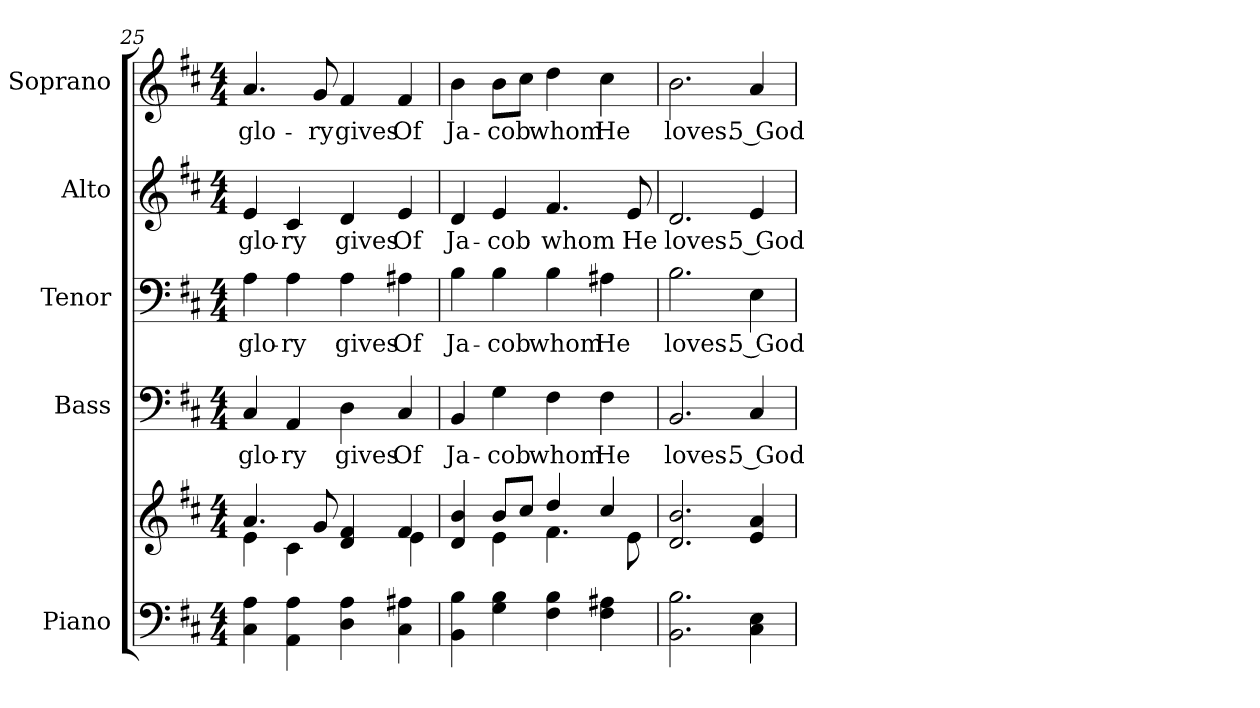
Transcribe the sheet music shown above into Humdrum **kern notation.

**kern	**kern	**kern	**text	**kern	**text	**kern	**text	**kern	**text
*part5	*part5	*part4	*part4	*part3	*part3	*part2	*part2	*part1	*part1
*staff6	*staff5	*staff4	*staff4	*staff3	*staff3	*staff2	*staff2	*staff1	*staff1
*I"Piano	*	*I"Bass	*	*I"Tenor	*	*I"Alto	*	*I"Soprano	*
*I'Pno.	*	*I'B.	*	*I'T.	*	*I'A.	*	*I'S.	*
!!LO:PB:g=z
*clefF4	*clefG2	*clefF4	*	*clefF4	*	*clefG2	*	*clefG2	*
*k[f#c#]	*k[f#c#]	*k[f#c#]	*	*k[f#c#]	*	*k[f#c#]	*	*k[f#c#]	*
*D:	*D:	*D:	*	*D:	*	*D:	*	*D:	*
*M4/4	*M4/4	*M4/4	*	*M4/4	*	*M4/4	*	*M4/4	*
=25	=25	=25	=25	=25	=25	=25	=25	=25	=25
*	*^	*	*	*	*	*	*	*	*
!	!	!	!	!LO:LY:b:color=#000000	!	!	!	!	!	!
!	!	!	!	!	!	!LO:LY:b:color=#000000	!	!	!	!
!	!	!	!	!	!	!	!	!LO:LY:b:color=#000000	!	!
!	!	!	!	!	!	!	!	!	!	!LO:LY:b:color=#000000
4C#i\ 4Ai	4.ai/	4ei\	4C#i/	glo-	4Ai\	glo-	4ei/	glo-	4.ai/	glo-
!	!	!	!	!LO:LY:b:color=#000000	!	!	!	!	!	!
!	!	!	!	!	!	!LO:LY:b:color=#000000	!	!	!	!
!	!	!	!	!	!	!	!	!LO:LY:b:color=#000000	!	!
4AAi\ 4Ai	.	4c#i\	4AAi/	-ry	4Ai\	-ry	4c#i/	-ry	.	.
!	!	!	!	!	!	!	!	!	!	!LO:LY:b:color=#000000
.	8gi/	.	.	.	.	.	.	.	8gi/	-ry
!	!	!	!	!LO:LY:b:color=#000000	!	!	!	!	!	!
!	!	!	!	!	!	!LO:LY:b:color=#000000	!	!	!	!
!	!	!	!	!	!	!	!	!LO:LY:b:color=#000000	!	!
!	!	!	!	!	!	!	!	!	!	!LO:LY:b:color=#000000
4Di\ 4Ai	4di/ 4f#i	4ryy	4Di\	gives	4Ai\	gives	4di/	gives	4f#i/	gives
!	!	!	!	!LO:LY:b:color=#000000	!	!	!	!	!	!
!	!	!	!	!	!	!LO:LY:b:color=#000000	!	!	!	!
!	!	!	!	!	!	!	!	!LO:LY:b:color=#000000	!	!
!	!	!	!	!	!	!	!	!	!	!LO:LY:b:color=#000000
4C#i\ 4A#Xi	4f#i/	4ei\	4C#i/	Of	4A#Xi\	Of	4ei/	Of	4f#i/	Of
=26	=26	=26	=26	=26	=26	=26	=26	=26	=26	=26
!	!	!	!	!LO:LY:b:color=#000000	!	!	!	!	!	!
!	!	!	!	!	!	!LO:LY:b:color=#000000	!	!	!	!
!	!	!	!	!	!	!	!	!LO:LY:b:color=#000000	!	!
!	!	!	!	!	!	!	!	!	!	!LO:LY:b:color=#000000
4BBi\ 4Bi	4di/ 4bi	4ryy	4BBi/	Ja-	4Bi\	Ja-	4di/	Ja-	4bi\	Ja-
!	!	!	!	!LO:LY:b:color=#000000	!	!	!	!	!	!
!	!	!	!	!	!	!LO:LY:b:color=#000000	!	!	!	!
!	!	!	!	!	!	!	!	!LO:LY:b:color=#000000	!	!
!	!	!	!	!	!	!	!	!	!	!LO:LY:b:color=#000000
4Gi\ 4Bi	8bi/L	4ei\	4Gi\	-cob	4Bi\	-cob	4ei/	-cob	8bi\L	-cob
.	8cc#i/J	.	.	.	.	.	.	.	8cc#i\J	.
!	!	!	!	!LO:LY:b:color=#000000	!	!	!	!	!	!
!	!	!	!	!	!	!LO:LY:b:color=#000000	!	!	!	!
!	!	!	!	!	!	!	!	!LO:LY:b:color=#000000	!	!
!	!	!	!	!	!	!	!	!	!	!LO:LY:b:color=#000000
4F#i\ 4Bi	4ddi/	4.f#i\	4F#i\	whom	4Bi\	whom	4.f#i/	whom	4ddi\	whom
!	!	!	!	!LO:LY:b:color=#000000	!	!	!	!	!	!
!	!	!	!	!	!	!LO:LY:b:color=#000000	!	!	!	!
!	!	!	!	!	!	!	!	!	!	!LO:LY:b:color=#000000
4F#i\ 4A#Xi	4cc#i/	.	4F#i\	He	4A#Xi\	He	.	.	4cc#i\	He
!	!	!	!	!	!	!	!	!LO:LY:b:color=#000000	!	!
.	.	8ei\	.	.	.	.	8ei/	He	.	.
*	*v	*v	*	*	*	*	*	*	*	*
=27	=27	=27	=27	=27	=27	=27	=27	=27	=27
*	*^	*	*	*	*	*	*	*	*
!	!	!	!	!LO:LY:b:color=#000000	!	!	!	!	!	!
*	*v	*v	*	*	*	*	*	*	*	*
*	*^	*	*	*	*	*	*	*	*
!	!	!	!	!	!	!LO:LY:b:color=#000000	!	!	!	!
*	*v	*v	*	*	*	*	*	*	*	*
*	*^	*	*	*	*	*	*	*	*
!	!	!	!	!	!	!	!	!LO:LY:b:color=#000000	!	!
*	*v	*v	*	*	*	*	*	*	*	*
*	*^	*	*	*	*	*	*	*	*
!	!	!	!	!	!	!	!	!	!	!LO:LY:b:color=#000000
*	*v	*v	*	*	*	*	*	*	*	*
2.BBi\ 2.Bi	2.di/ 2.bi	2.BBi/	loves.	2.Bi\	loves.	2.di/	loves.	2.bi\	loves.
!	!	!	!LO:LY:b:color=#000000	!	!	!	!	!	!
!	!	!	!	!	!LO:LY:b:color=#000000	!	!	!	!
!	!	!	!	!	!	!	!LO:LY:b:color=#000000	!	!
!	!	!	!	!	!	!	!	!	!LO:LY:b:color=#000000
4C#i\ 4Ei	4ei/ 4ai	4C#i/	5 God	4Ei\	5 God	4ei/	5 God	4ai/	5 God
=	=	=	=	=	=	=	=	=	=
*-	*-	*-	*-	*-	*-	*-	*-	*-	*-
